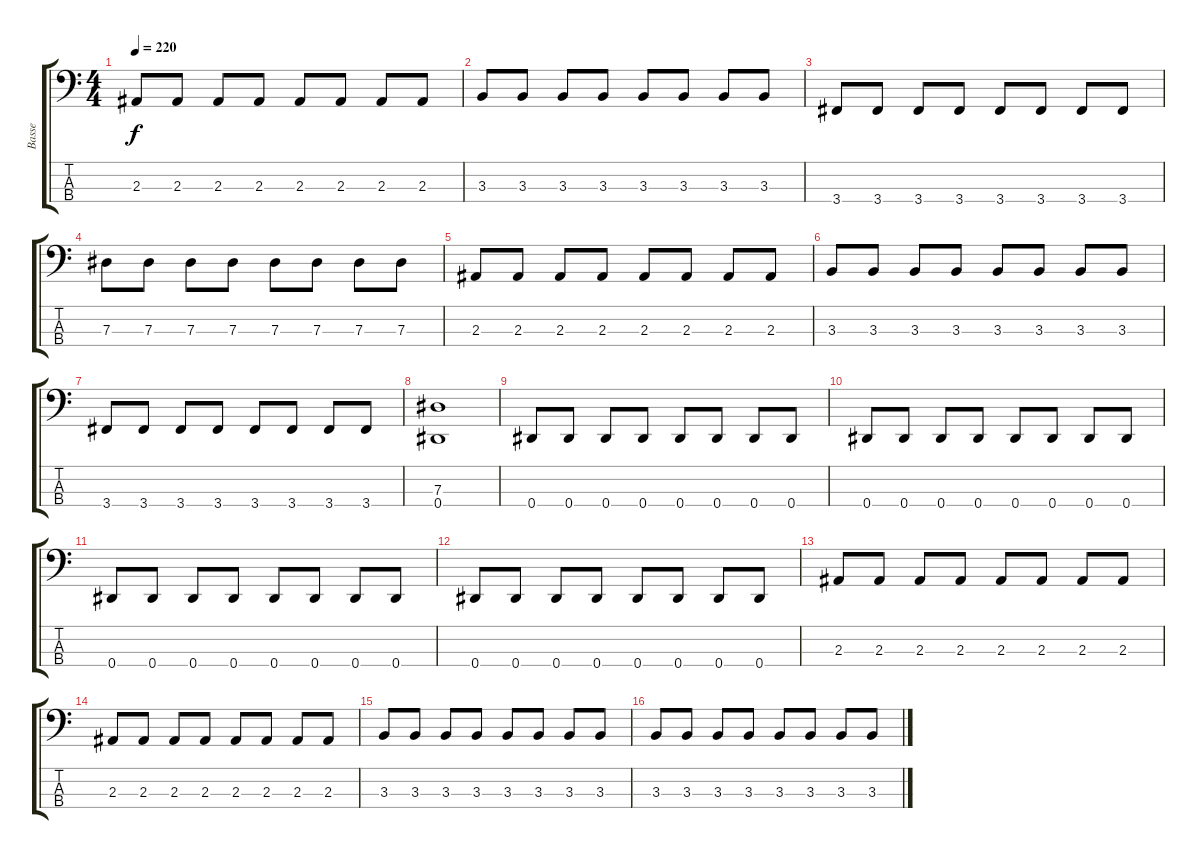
\track ("Basse" "Basse") {instrument electricbassfinger}
\staff {score tabs}
\tuning (Gb2 Db2 Ab1 Eb1) {hide}
\ts (4 4)
\tempo 220
\clef f4
\ks c
2.3.8{dy f} 2.3.8 2.3.8 2.3.8 2.3.8 2.3.8 2.3.8 2.3.8 |
3.3.8 3.3.8 3.3.8 3.3.8 3.3.8 3.3.8 3.3.8 3.3.8 |
3.4.8 3.4.8 3.4.8 3.4.8 3.4.8 3.4.8 3.4.8 3.4.8 |
7.3.8 7.3.8 7.3.8 7.3.8 7.3.8 7.3.8 7.3.8 7.3.8 |
2.3.8 2.3.8 2.3.8 2.3.8 2.3.8 2.3.8 2.3.8 2.3.8 |
3.3.8 3.3.8 3.3.8 3.3.8 3.3.8 3.3.8 3.3.8 3.3.8 |
3.4.8 3.4.8 3.4.8 3.4.8 3.4.8 3.4.8 3.4.8 3.4.8 |
(7.3 0.4).1 |
0.4.8 0.4.8 0.4.8 0.4.8 0.4.8 0.4.8 0.4.8 0.4.8 |
0.4.8 0.4.8 0.4.8 0.4.8 0.4.8 0.4.8 0.4.8 0.4.8 |
0.4.8 0.4.8 0.4.8 0.4.8 0.4.8 0.4.8 0.4.8 0.4.8 |
0.4.8 0.4.8 0.4.8 0.4.8 0.4.8 0.4.8 0.4.8 0.4.8 |
2.3.8 2.3.8 2.3.8 2.3.8 2.3.8 2.3.8 2.3.8 2.3.8 |
2.3.8 2.3.8 2.3.8 2.3.8 2.3.8 2.3.8 2.3.8 2.3.8 |
3.3.8 3.3.8 3.3.8 3.3.8 3.3.8 3.3.8 3.3.8 3.3.8 |
3.3.8 3.3.8 3.3.8 3.3.8 3.3.8 3.3.8 3.3.8 3.3.8
